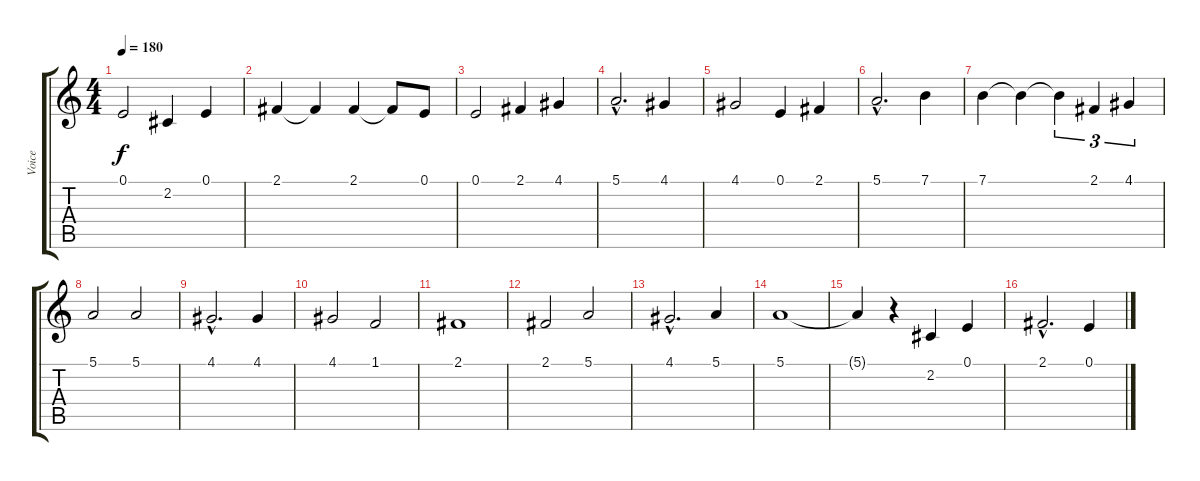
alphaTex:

\track ("Voice" "Voice") {instrument cello}
\staff {score tabs}
\tuning (E4 B3 G3 D3 A2 E2) {hide}
\ts (4 4)
\tempo 180
\clef g2
\ks c
0.1.2{dy f} 2.2.4 0.1.4 |
2.1.4 2.1{t}.4 2.1.4 2.1{t}.8 0.1.8 |
0.1.2 2.1.4 4.1.4 |
5.1{hac}.2{d} 4.1.4 |
4.1.2 0.1.4 2.1.4 |
5.1{hac}.2{d} 7.1.4 |
7.1.4 7.1{t}.4 7.1{t}.4{tu (3 2)} 2.1.4{tu (3 2)} 4.1.4{tu (3 2)} |
5.1.2 5.1.2 |
4.1{hac}.2{d} 4.1.4 |
4.1.2 1.1.2 |
2.1.1 |
2.1.2 5.1.2 |
4.1{hac}.2{d} 5.1.4 |
5.1.1 |
5.1{t}.4 r.4 2.2.4 0.1.4 |
2.1{hac}.2{d} 0.1.4
